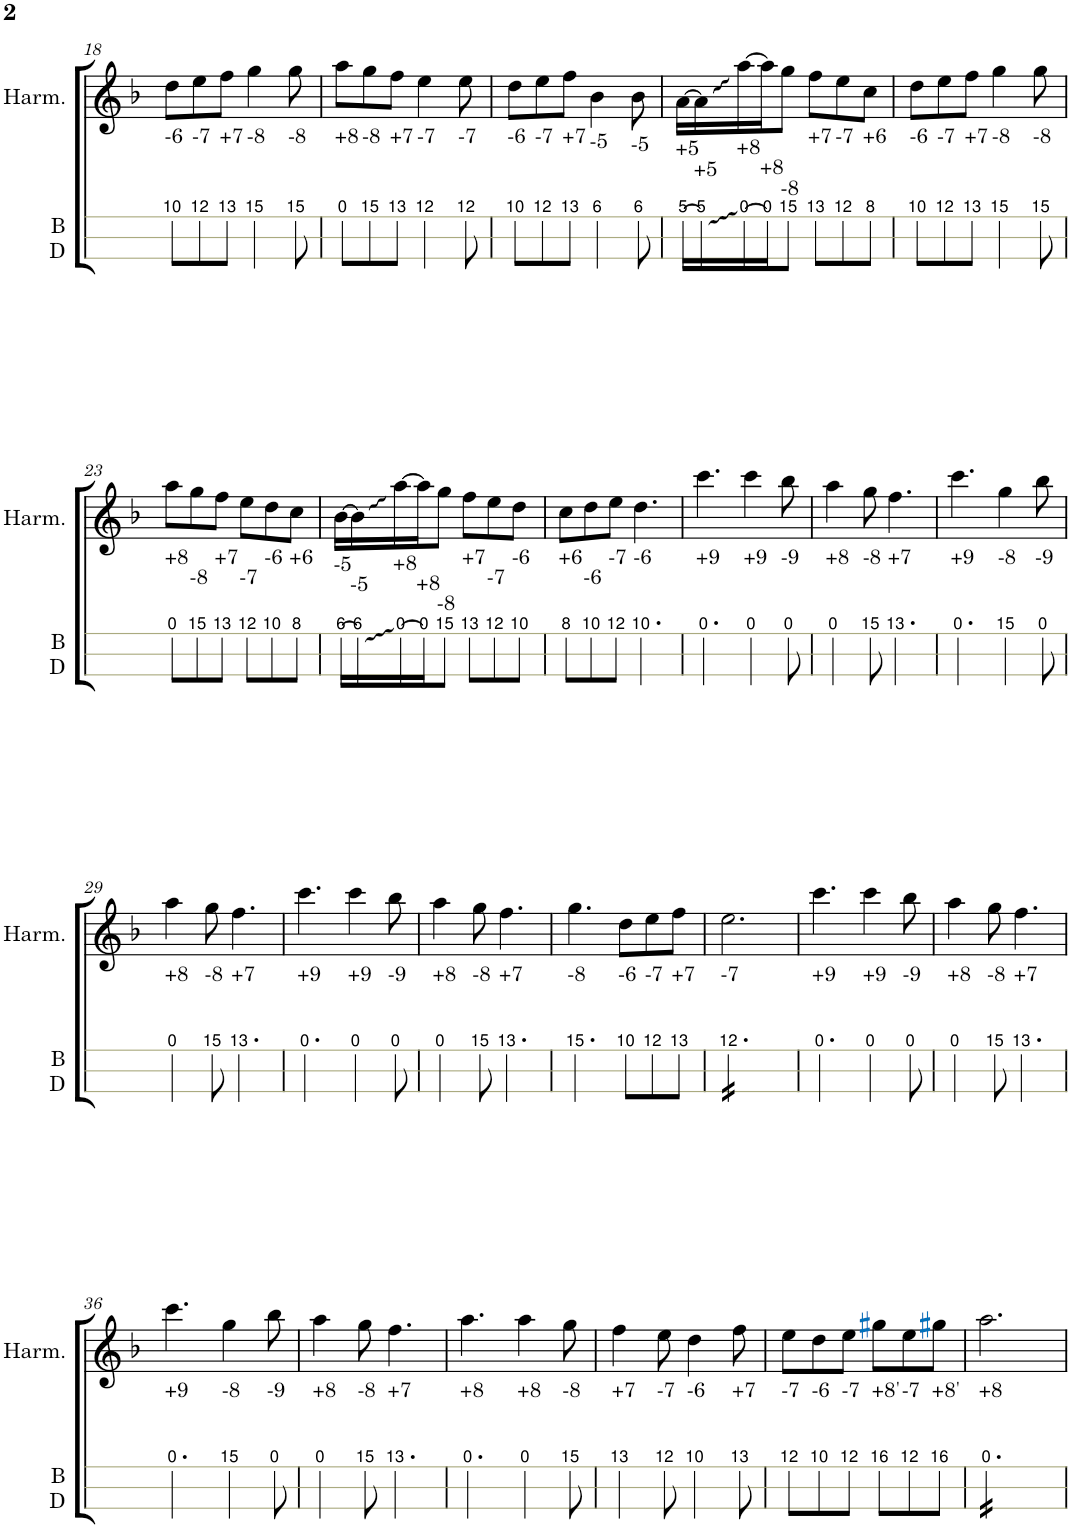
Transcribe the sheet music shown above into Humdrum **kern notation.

**kern	**kern
*part2	*part1
*staff2	*staff1
*I"BLOW DRAW	*I"Harmonica
*I'B D	*I'Harm.
!!LO:PB:g=z
*	*clefG2
*k[b-]	*k[b-]
*M6/8	*M6/8
=18	=18
!	!LO:TX:b:t=-6
8dd\L	8dd\L
!	!LO:TX:b:t=-7
8ee\	8ee\
!	!LO:TX:b:t=+7
8ff\J	8ff\J
!	!LO:TX:b:t=-8
4gg\	4gg\
!	!LO:TX:b:t=-8
8gg\	8gg\
=19	=19
!	!LO:TX:b:t=+8
8aa\L	8aa\L
!	!LO:TX:b:t=-8
8gg\	8gg\
!	!LO:TX:b:t=+7
8ff\J	8ff\J
!	!LO:TX:b:t=-7
4ee\	4ee\
!	!LO:TX:b:t=-7
8ee\	8ee\
=20	=20
!	!LO:TX:b:t=-6
8dd\L	8dd\L
!	!LO:TX:b:t=-7
8ee\	8ee\
!	!LO:TX:b:t=+7
8ff\J	8ff\J
!	!LO:TX:b:t=-5
4b-\	4b-\
!	!LO:TX:b:t=-5
8b-\	8b-\
=21	=21
!	!LO:TX:b:t=+5
[16a\LL	[16a\LL
!	!LO:TX:b:t=+5
16a\]	16a\]
!	!LO:TX:b:t=+8
[16aa\	[16aa\
!	!LO:TX:b:t=+8
16aa\J]	16aa\J]
!	!LO:TX:b:t=-8
8gg\J	8gg\J
!	!LO:TX:b:t=+7
8ff\L	8ff\L
!	!LO:TX:b:t=-7
8ee\	8ee\
!	!LO:TX:b:t=+6
8cc\J	8cc\J
=22	=22
!	!LO:TX:b:t=-6
8dd\L	8dd\L
!	!LO:TX:b:t=-7
8ee\	8ee\
!	!LO:TX:b:t=+7
8ff\J	8ff\J
!	!LO:TX:b:t=-8
4gg\	4gg\
!	!LO:TX:b:t=-8
8gg\	8gg\
!!LO:LB:g=z
=23	=23
!	!LO:TX:b:t=+8
8aa\L	8aa\L
!	!LO:TX:b:t=-8
8gg\	8gg\
!	!LO:TX:b:t=+7
8ff\J	8ff\J
!	!LO:TX:b:t=-7
8ee\L	8ee\L
!	!LO:TX:b:t=-6
8dd\	8dd\
!	!LO:TX:b:t=+6
8cc\J	8cc\J
=24	=24
!	!LO:TX:b:t=-5
[16b-\LL	[16b-\LL
!	!LO:TX:b:t=-5
16b-\]	16b-\]
!	!LO:TX:b:t=+8
[16aa\	[16aa\
!	!LO:TX:b:t=+8
16aa\J]	16aa\J]
!	!LO:TX:b:t=-8
8gg\J	8gg\J
!	!LO:TX:b:t=+7
8ff\L	8ff\L
!	!LO:TX:b:t=-7
8ee\	8ee\
!	!LO:TX:b:t=-6
8dd\J	8dd\J
=25	=25
!	!LO:TX:b:t=+6
8cc\L	8cc\L
!	!LO:TX:b:t=-6
8dd\	8dd\
!	!LO:TX:b:t=-7
8ee\J	8ee\J
!	!LO:TX:b:t=-6
4.dd\	4.dd\
=26	=26
!	!LO:TX:b:t=+9
4.ccc\	4.ccc\
!	!LO:TX:b:t=+9
4ccc\	4ccc\
!	!LO:TX:b:t=-9
8bb-\	8bb-\
=27	=27
!	!LO:TX:b:t=+8
4aa\	4aa\
!	!LO:TX:b:t=-8
8gg\	8gg\
!	!LO:TX:b:t=+7
4.ff\	4.ff\
=28	=28
!	!LO:TX:b:t=+9
4.ccc\	4.ccc\
!	!LO:TX:b:t=-8
4gg\	4gg\
!	!LO:TX:b:t=-9
8bb-\	8bb-\
!!LO:LB:g=z
=29	=29
!	!LO:TX:b:t=+8
4aa\	4aa\
!	!LO:TX:b:t=-8
8gg\	8gg\
!	!LO:TX:b:t=+7
4.ff\	4.ff\
=30	=30
!	!LO:TX:b:t=+9
4.ccc\	4.ccc\
!	!LO:TX:b:t=+9
4ccc\	4ccc\
!	!LO:TX:b:t=-9
8bb-\	8bb-\
=31	=31
!	!LO:TX:b:t=+8
4aa\	4aa\
!	!LO:TX:b:t=-8
8gg\	8gg\
!	!LO:TX:b:t=+7
4.ff\	4.ff\
=32	=32
!	!LO:TX:b:t=-8
4.gg\	4.gg\
!	!LO:TX:b:t=-6
8dd\L	8dd\L
!	!LO:TX:b:t=-7
8ee\	8ee\
!	!LO:TX:b:t=+7
8ff\J	8ff\J
=33	=33
!	!LO:TX:b:t=-7
2.ee\	2.ee\
=34	=34
!	!LO:TX:b:t=+9
4.ccc\	4.ccc\
!	!LO:TX:b:t=+9
4ccc\	4ccc\
!	!LO:TX:b:t=-9
8bb-\	8bb-\
=35	=35
!	!LO:TX:b:t=+8
4aa\	4aa\
!	!LO:TX:b:t=-8
8gg\	8gg\
!	!LO:TX:b:t=+7
4.ff\	4.ff\
!!LO:LB:g=z
=36	=36
!	!LO:TX:b:t=+9
4.ccc\	4.ccc\
!	!LO:TX:b:t=-8
4gg\	4gg\
!	!LO:TX:b:t=-9
8bb-\	8bb-\
=37	=37
!	!LO:TX:b:t=+8
4aa\	4aa\
!	!LO:TX:b:t=-8
8gg\	8gg\
!	!LO:TX:b:t=+7
4.ff\	4.ff\
=38	=38
!	!LO:TX:b:t=+8
4.aa\	4.aa\
!	!LO:TX:b:t=+8
4aa\	4aa\
!	!LO:TX:b:t=-8
8gg\	8gg\
=39	=39
!	!LO:TX:b:t=+7
4ff\	4ff\
!	!LO:TX:b:t=-7
8ee\	8ee\
!	!LO:TX:b:t=-6
4dd\	4dd\
!	!LO:TX:b:t=+7
8ff\	8ff\
=40	=40
!	!LO:TX:b:t=-7
8ee\L	8ee\L
!	!LO:TX:b:t=-6
8dd\	8dd\
!	!LO:TX:b:t=-7
8ee\J	8ee\J
!	!LO:TX:b:t=+8'
8gg#X\L	8gg#X\L
!	!LO:TX:b:t=-7
8ee\	8ee\
!	!LO:TX:b:t=+8'
8gg#X\J	8gg#X\J
=41	=41
!	!LO:TX:b:t=+8
2.aa\	2.aa\
=	=
*-	*-
